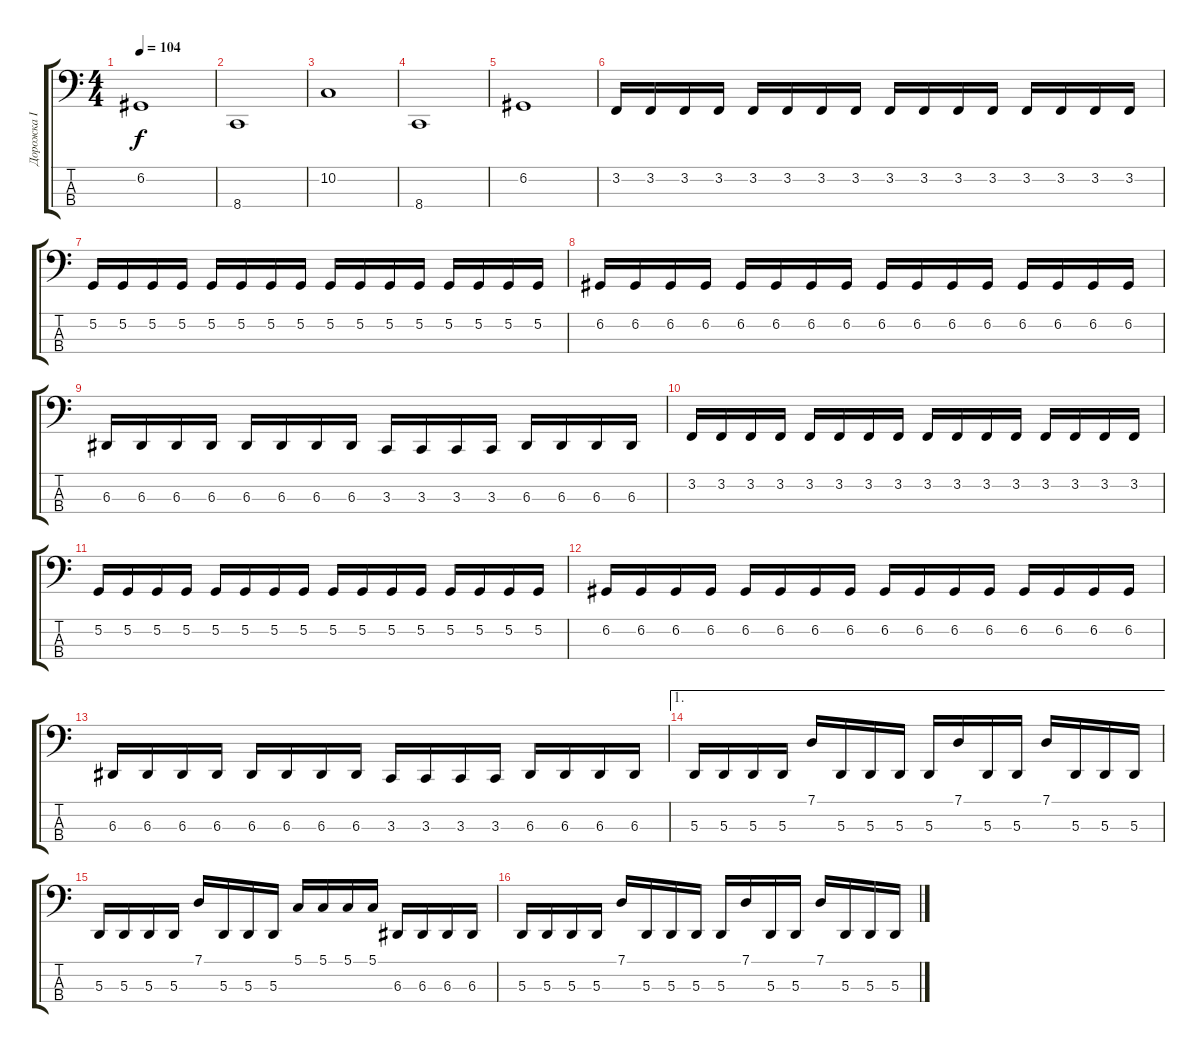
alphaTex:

\track ("Дорожка I" "Дорожка I") {instrument pad3polysynth}
\staff {score tabs}
\tuning (G2 D2 A1 E1) {hide}
\ts (4 4)
\tempo 104
\clef f4
\ks c
6.2.1{dy f} |
8.4.1 |
10.2.1 |
8.4.1 |
6.2.1 |
3.2.16 3.2.16 3.2.16 3.2.16 3.2.16 3.2.16 3.2.16 3.2.16 3.2.16 3.2.16 3.2.16 3.2.16 3.2.16 3.2.16 3.2.16 3.2.16 |
5.2.16 5.2.16 5.2.16 5.2.16 5.2.16 5.2.16 5.2.16 5.2.16 5.2.16 5.2.16 5.2.16 5.2.16 5.2.16 5.2.16 5.2.16 5.2.16 |
6.2.16 6.2.16 6.2.16 6.2.16 6.2.16 6.2.16 6.2.16 6.2.16 6.2.16 6.2.16 6.2.16 6.2.16 6.2.16 6.2.16 6.2.16 6.2.16 |
6.3.16 6.3.16 6.3.16 6.3.16 6.3.16 6.3.16 6.3.16 6.3.16 3.3.16 3.3.16 3.3.16 3.3.16 6.3.16 6.3.16 6.3.16 6.3.16 |
3.2.16 3.2.16 3.2.16 3.2.16 3.2.16 3.2.16 3.2.16 3.2.16 3.2.16 3.2.16 3.2.16 3.2.16 3.2.16 3.2.16 3.2.16 3.2.16 |
5.2.16 5.2.16 5.2.16 5.2.16 5.2.16 5.2.16 5.2.16 5.2.16 5.2.16 5.2.16 5.2.16 5.2.16 5.2.16 5.2.16 5.2.16 5.2.16 |
6.2.16 6.2.16 6.2.16 6.2.16 6.2.16 6.2.16 6.2.16 6.2.16 6.2.16 6.2.16 6.2.16 6.2.16 6.2.16 6.2.16 6.2.16 6.2.16 |
6.3.16 6.3.16 6.3.16 6.3.16 6.3.16 6.3.16 6.3.16 6.3.16 3.3.16 3.3.16 3.3.16 3.3.16 6.3.16 6.3.16 6.3.16 6.3.16 |
\ae 1
5.3.16 5.3.16 5.3.16 5.3.16 7.1.16 5.3.16 5.3.16 5.3.16 5.3.16 7.1.16 5.3.16 5.3.16 7.1.16 5.3.16 5.3.16 5.3.16 |
5.3.16 5.3.16 5.3.16 5.3.16 7.1.16 5.3.16 5.3.16 5.3.16 5.1.16 5.1.16 5.1.16 5.1.16 6.3.16 6.3.16 6.3.16 6.3.16 |
5.3.16 5.3.16 5.3.16 5.3.16 7.1.16 5.3.16 5.3.16 5.3.16 5.3.16 7.1.16 5.3.16 5.3.16 7.1.16 5.3.16 5.3.16 5.3.16
